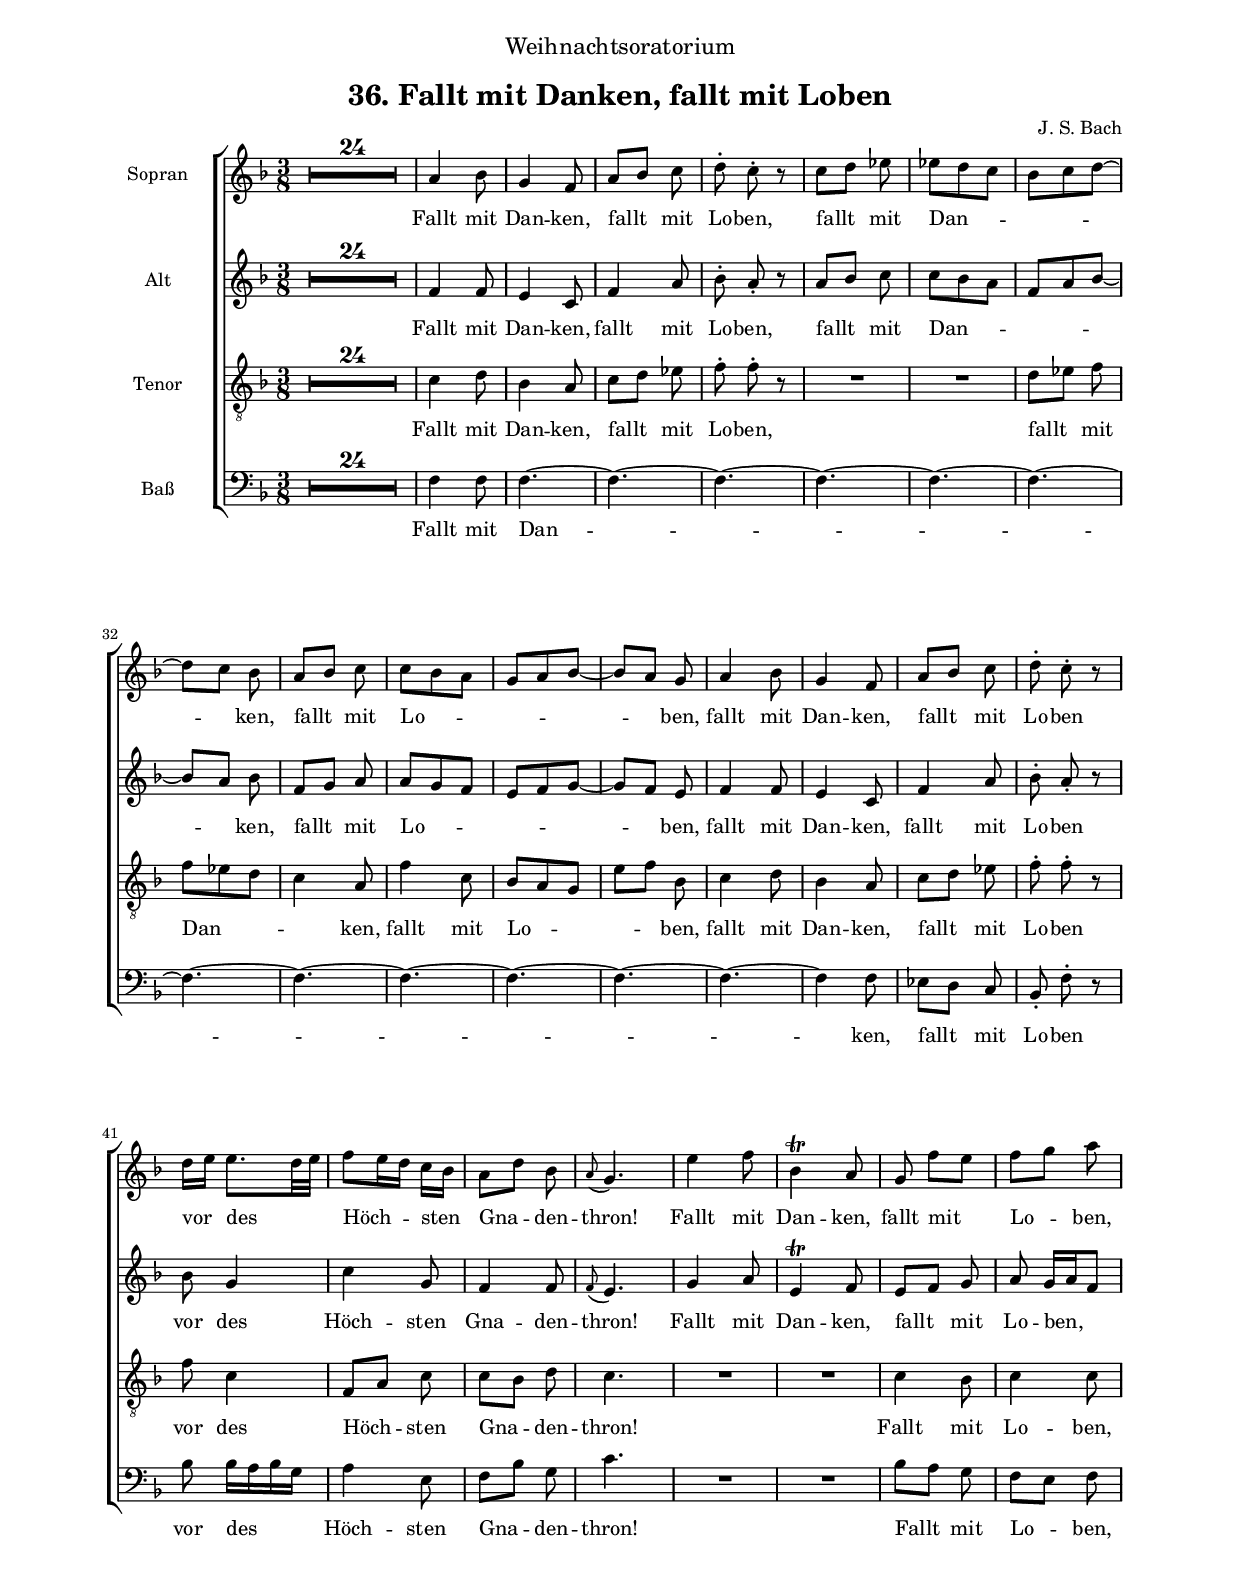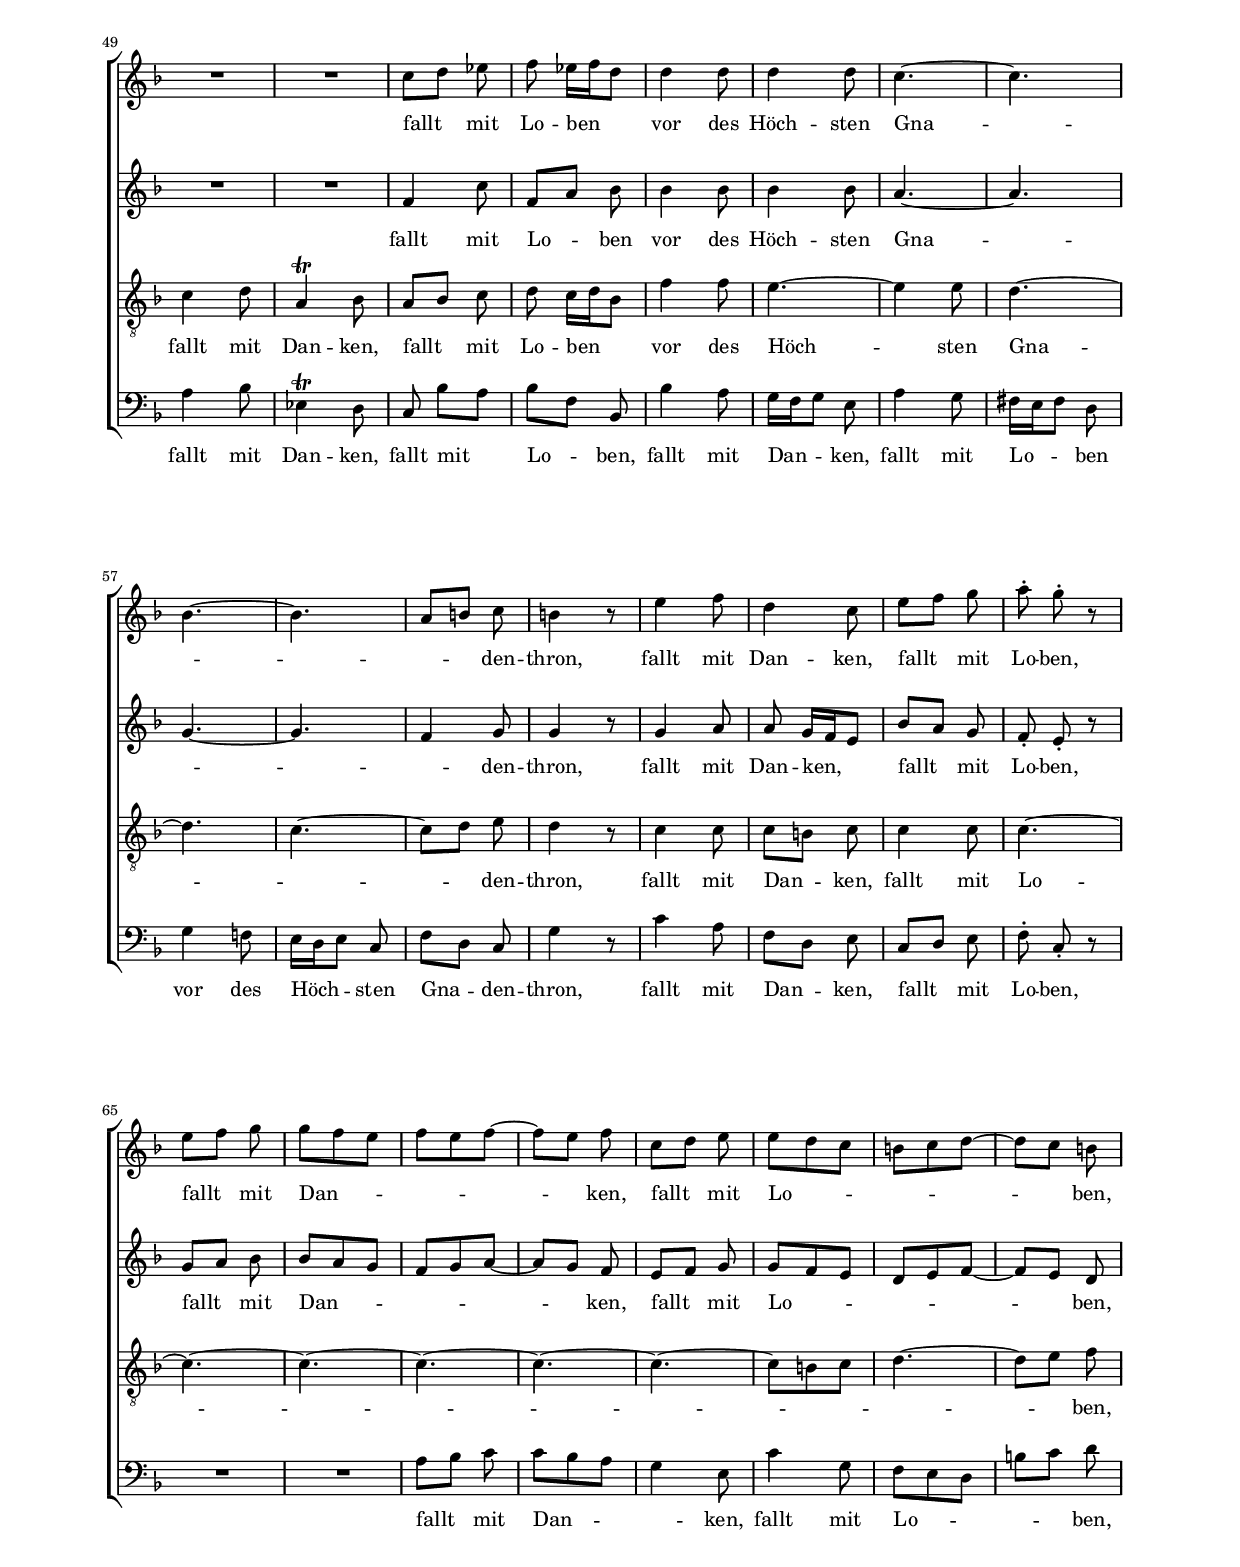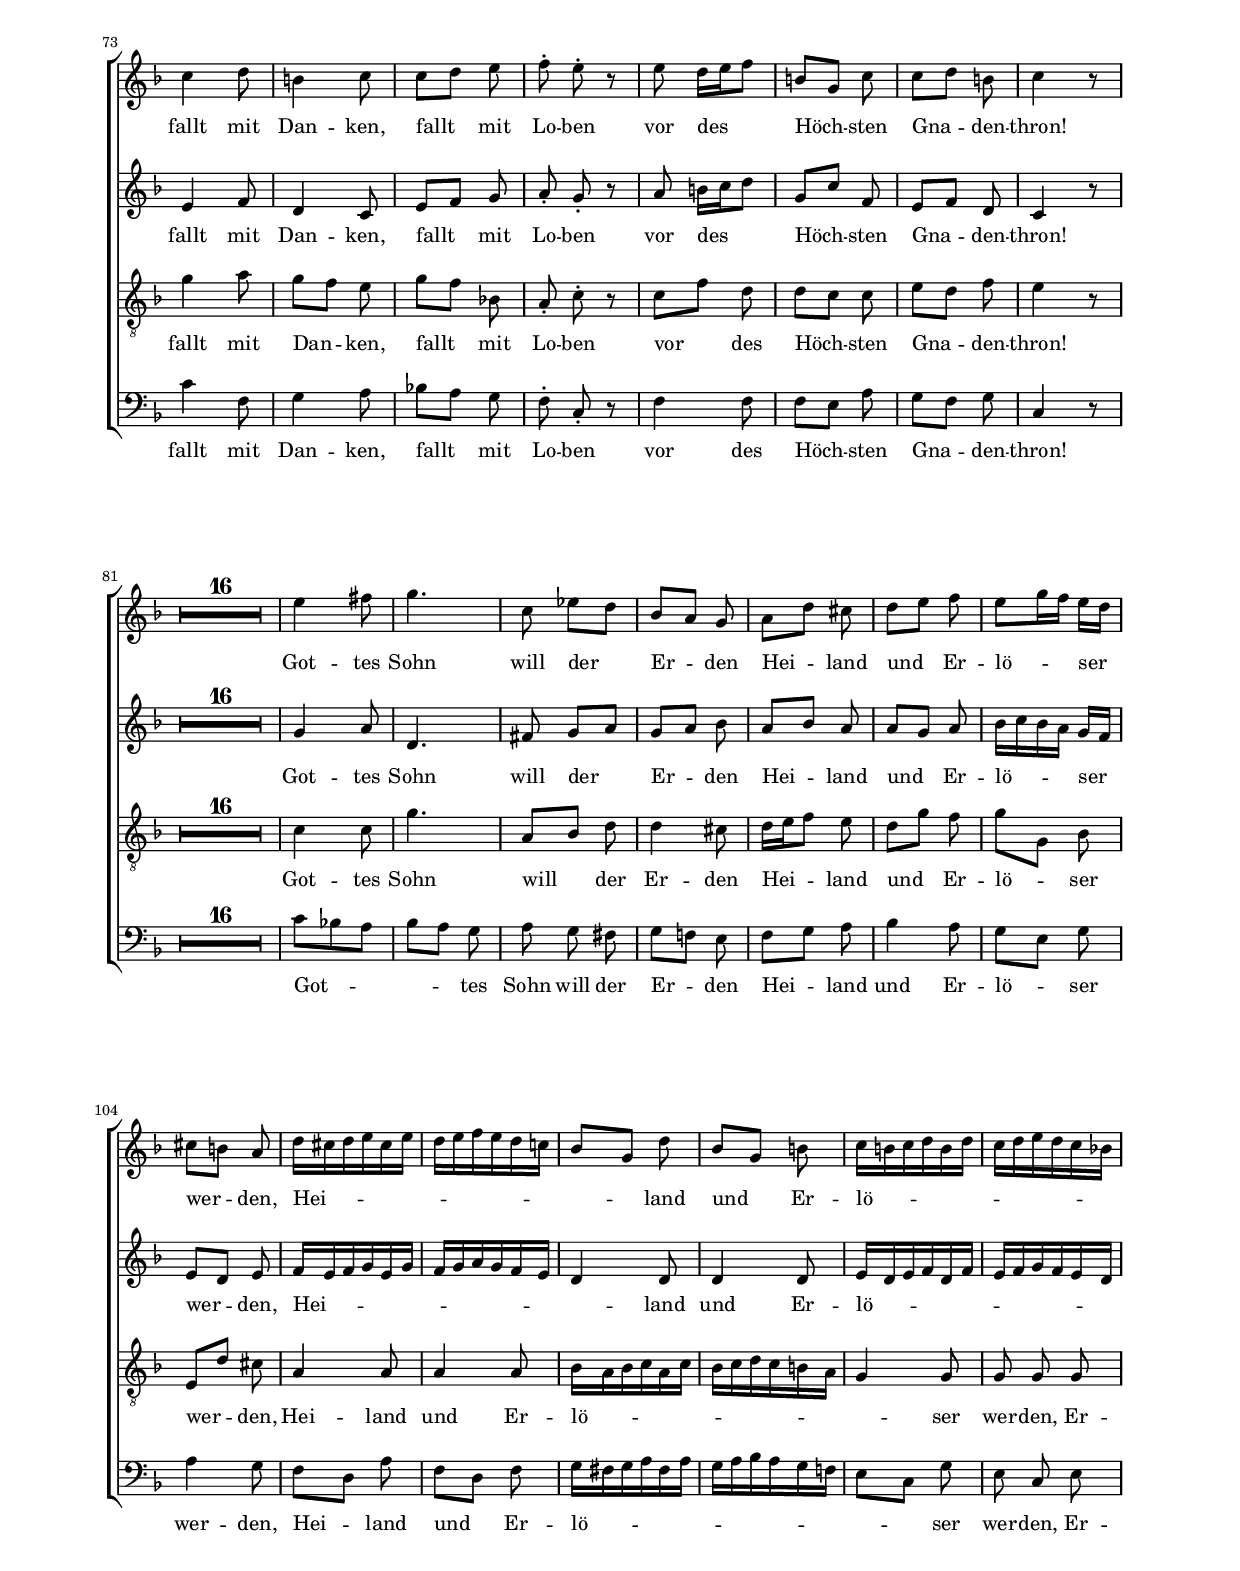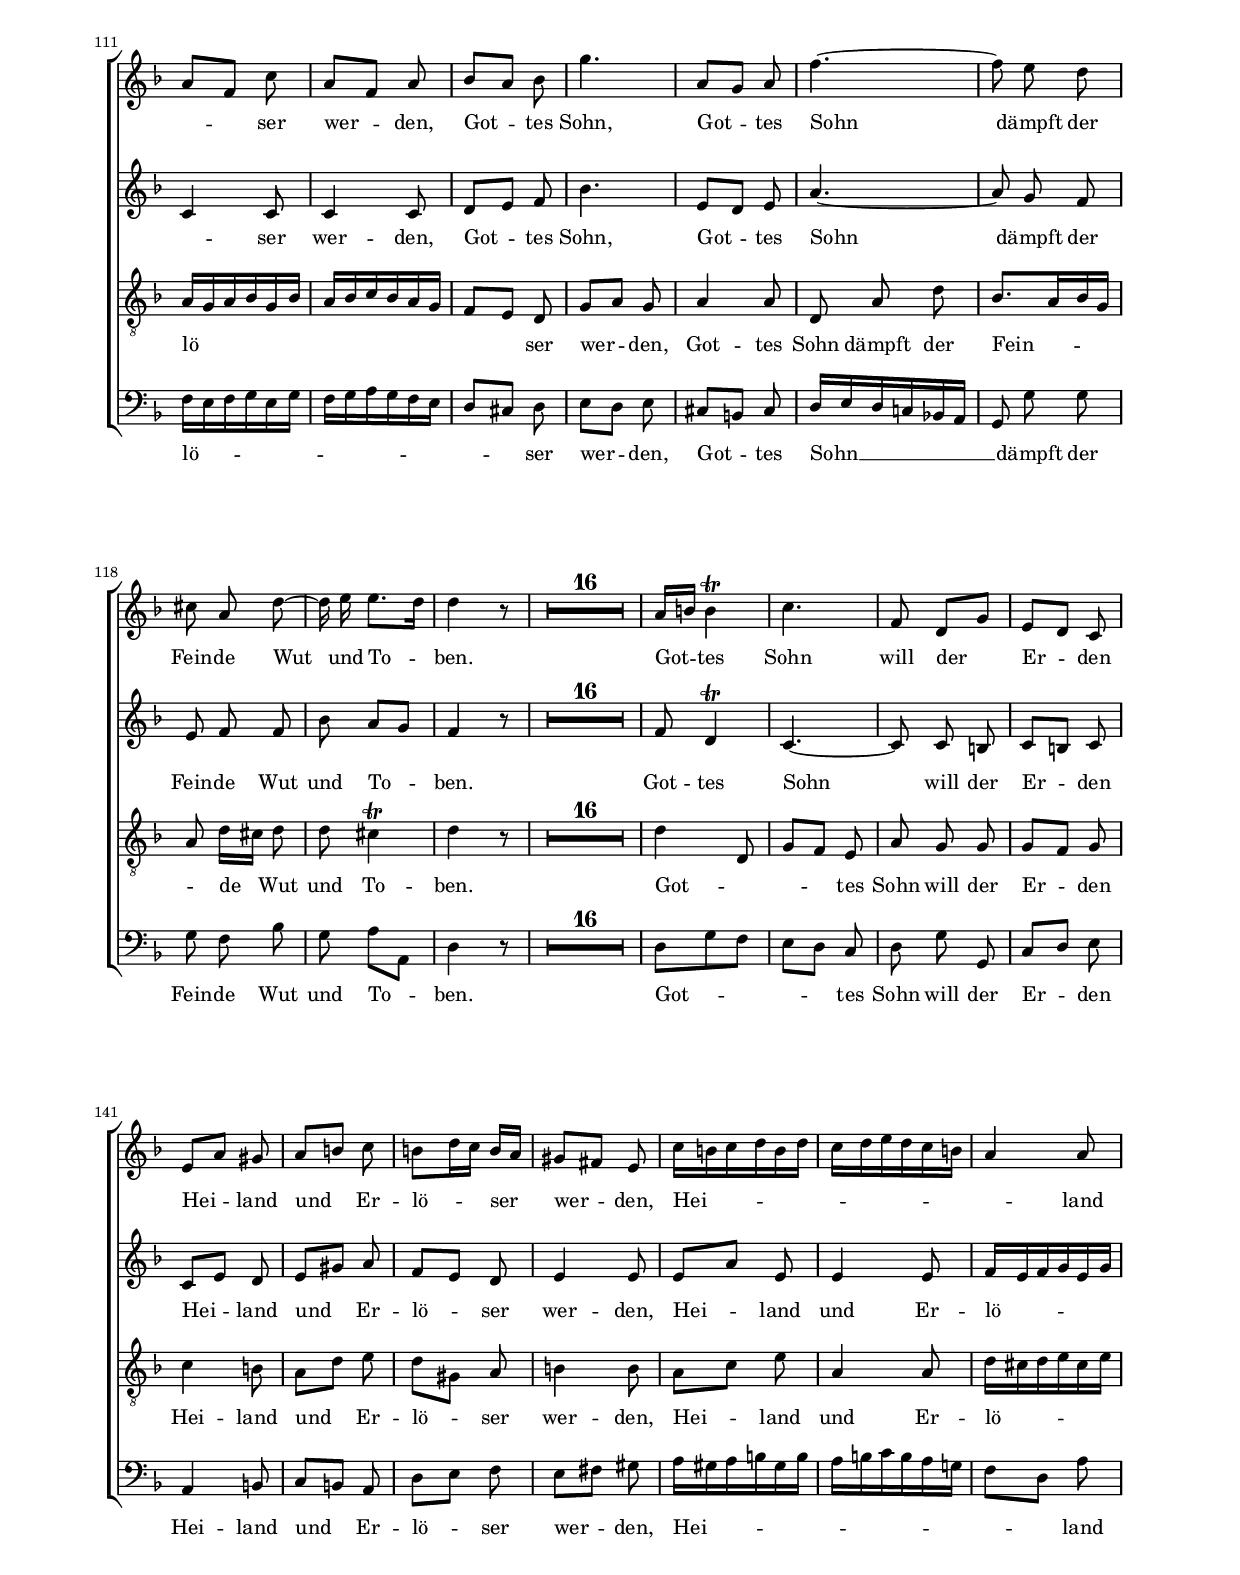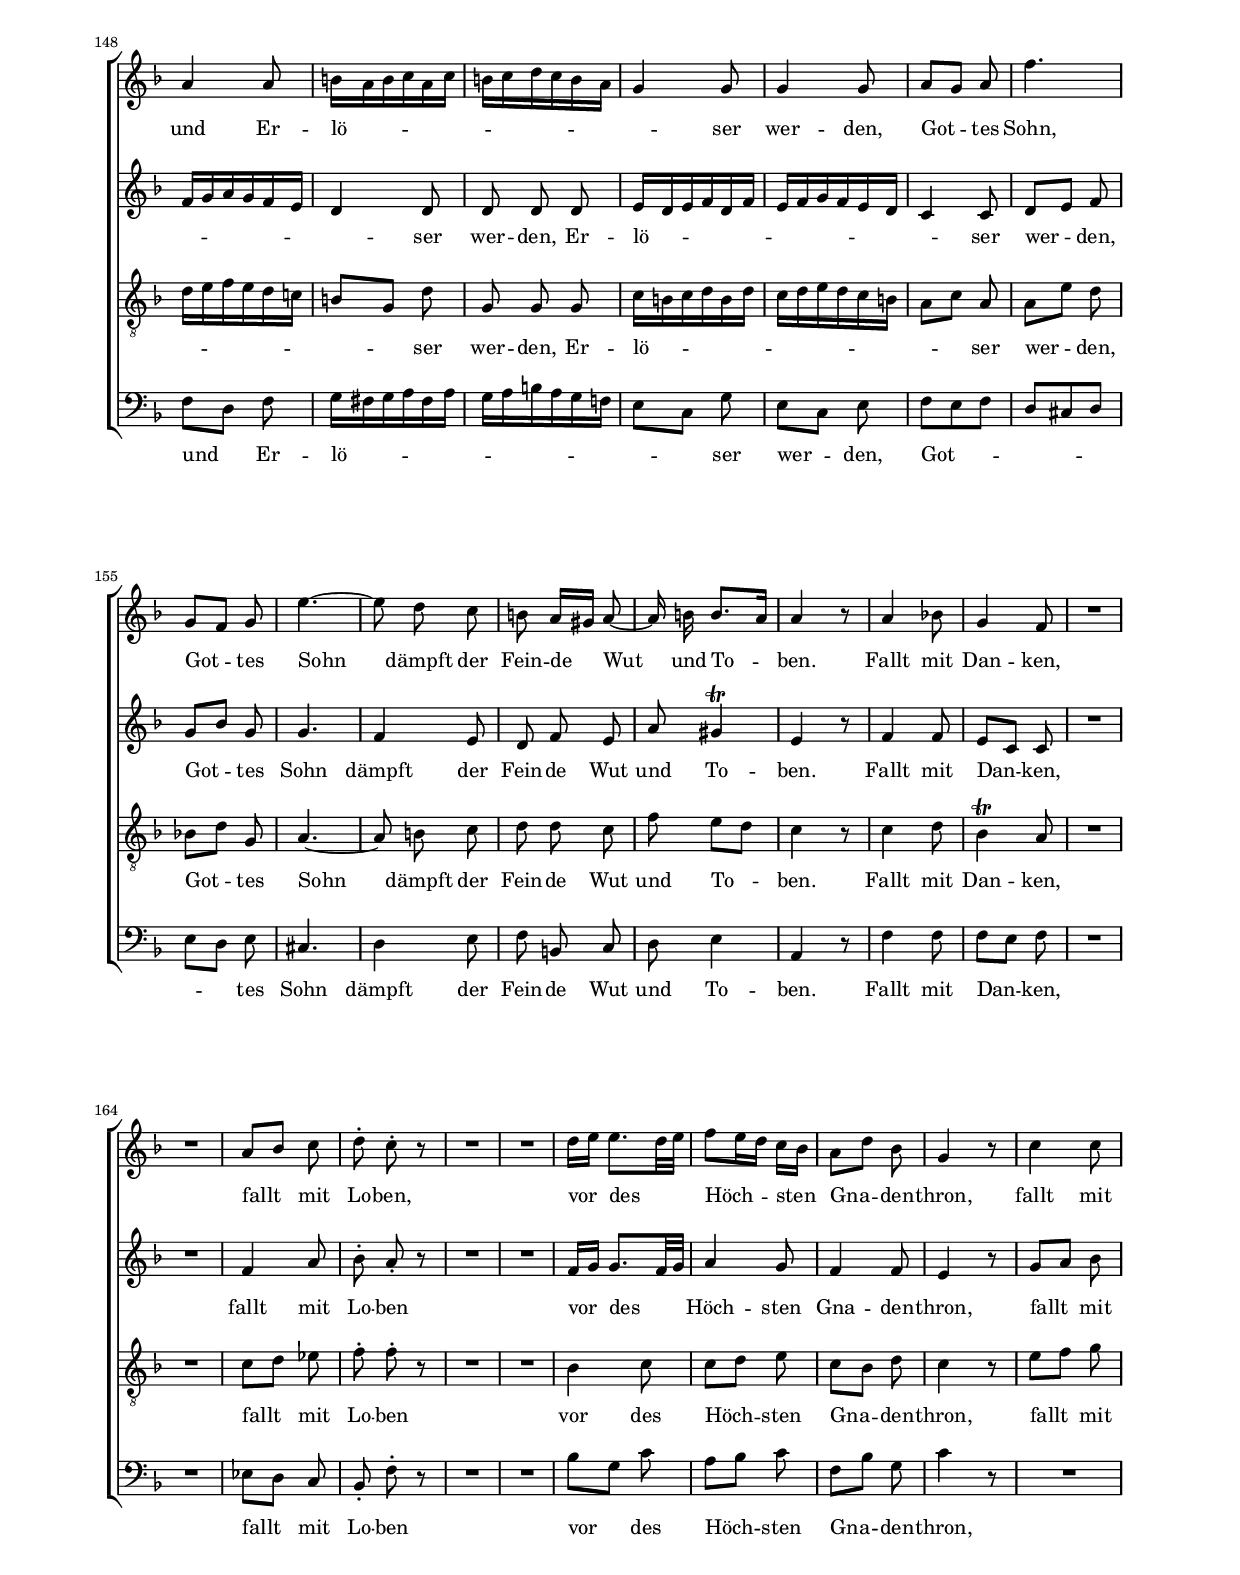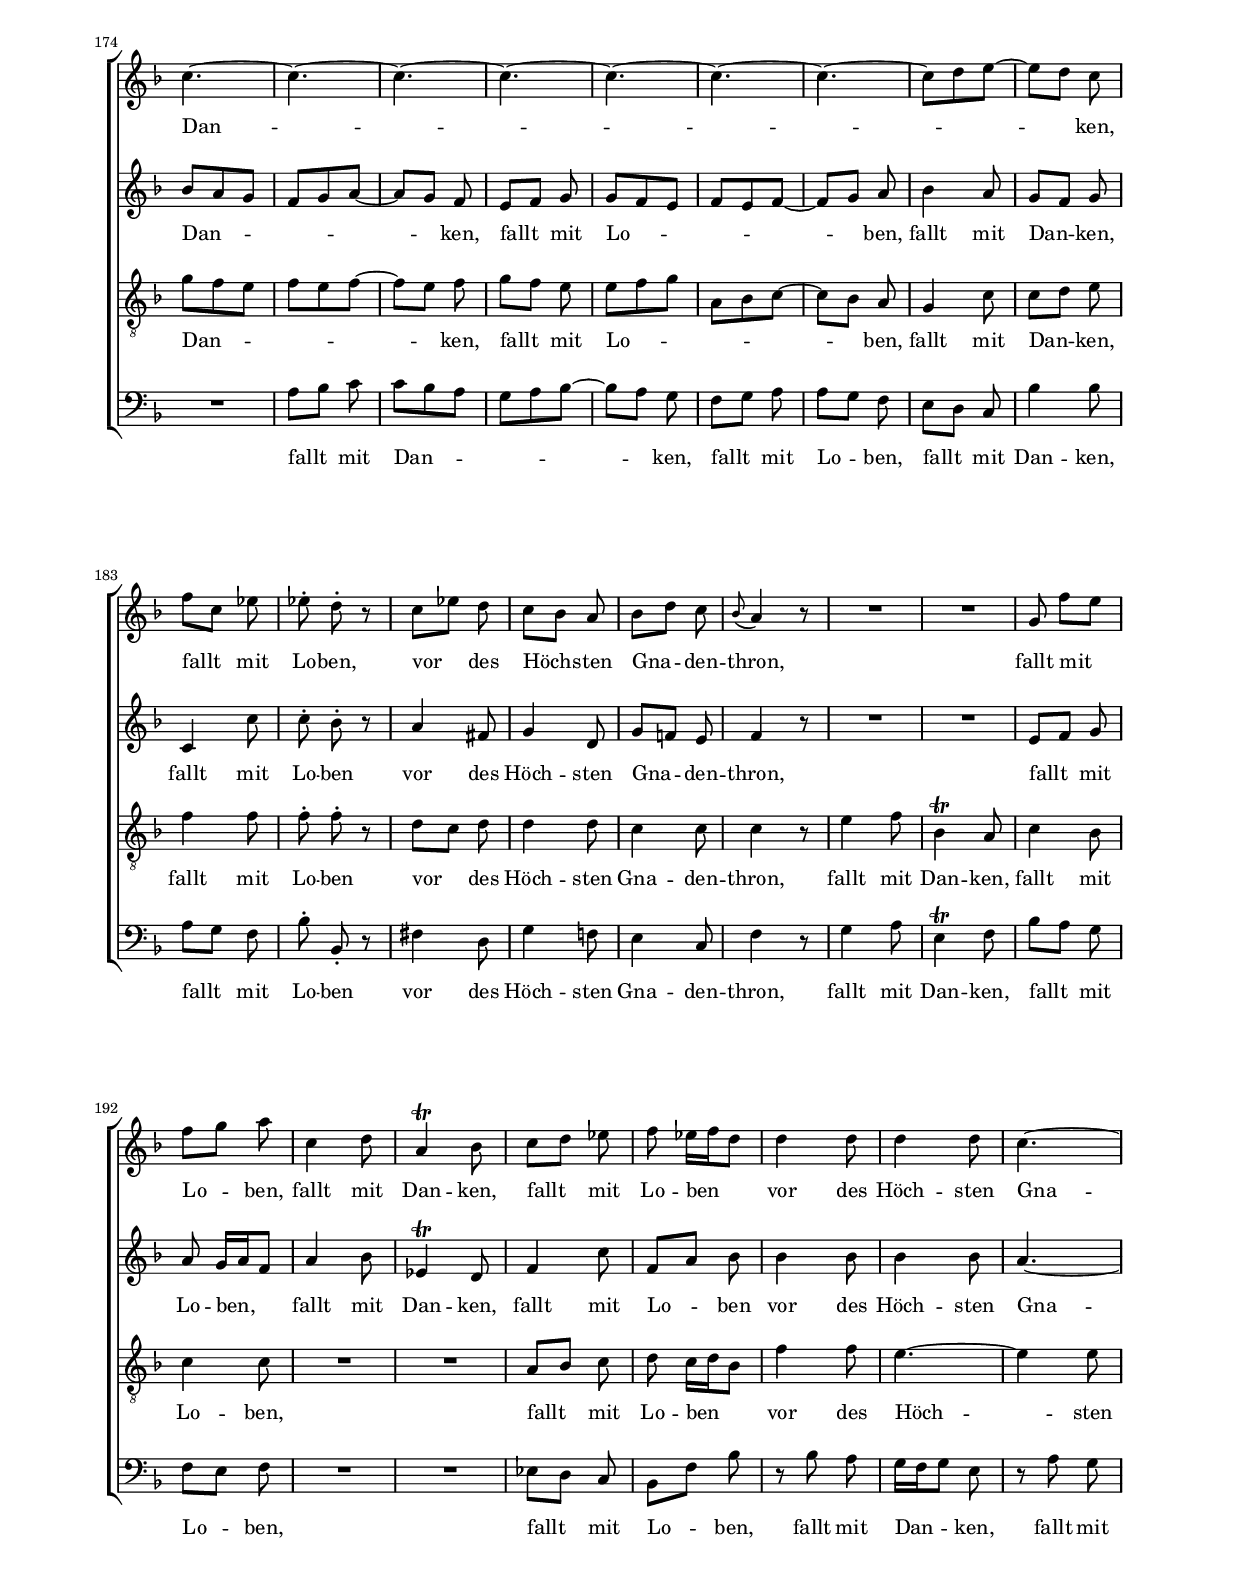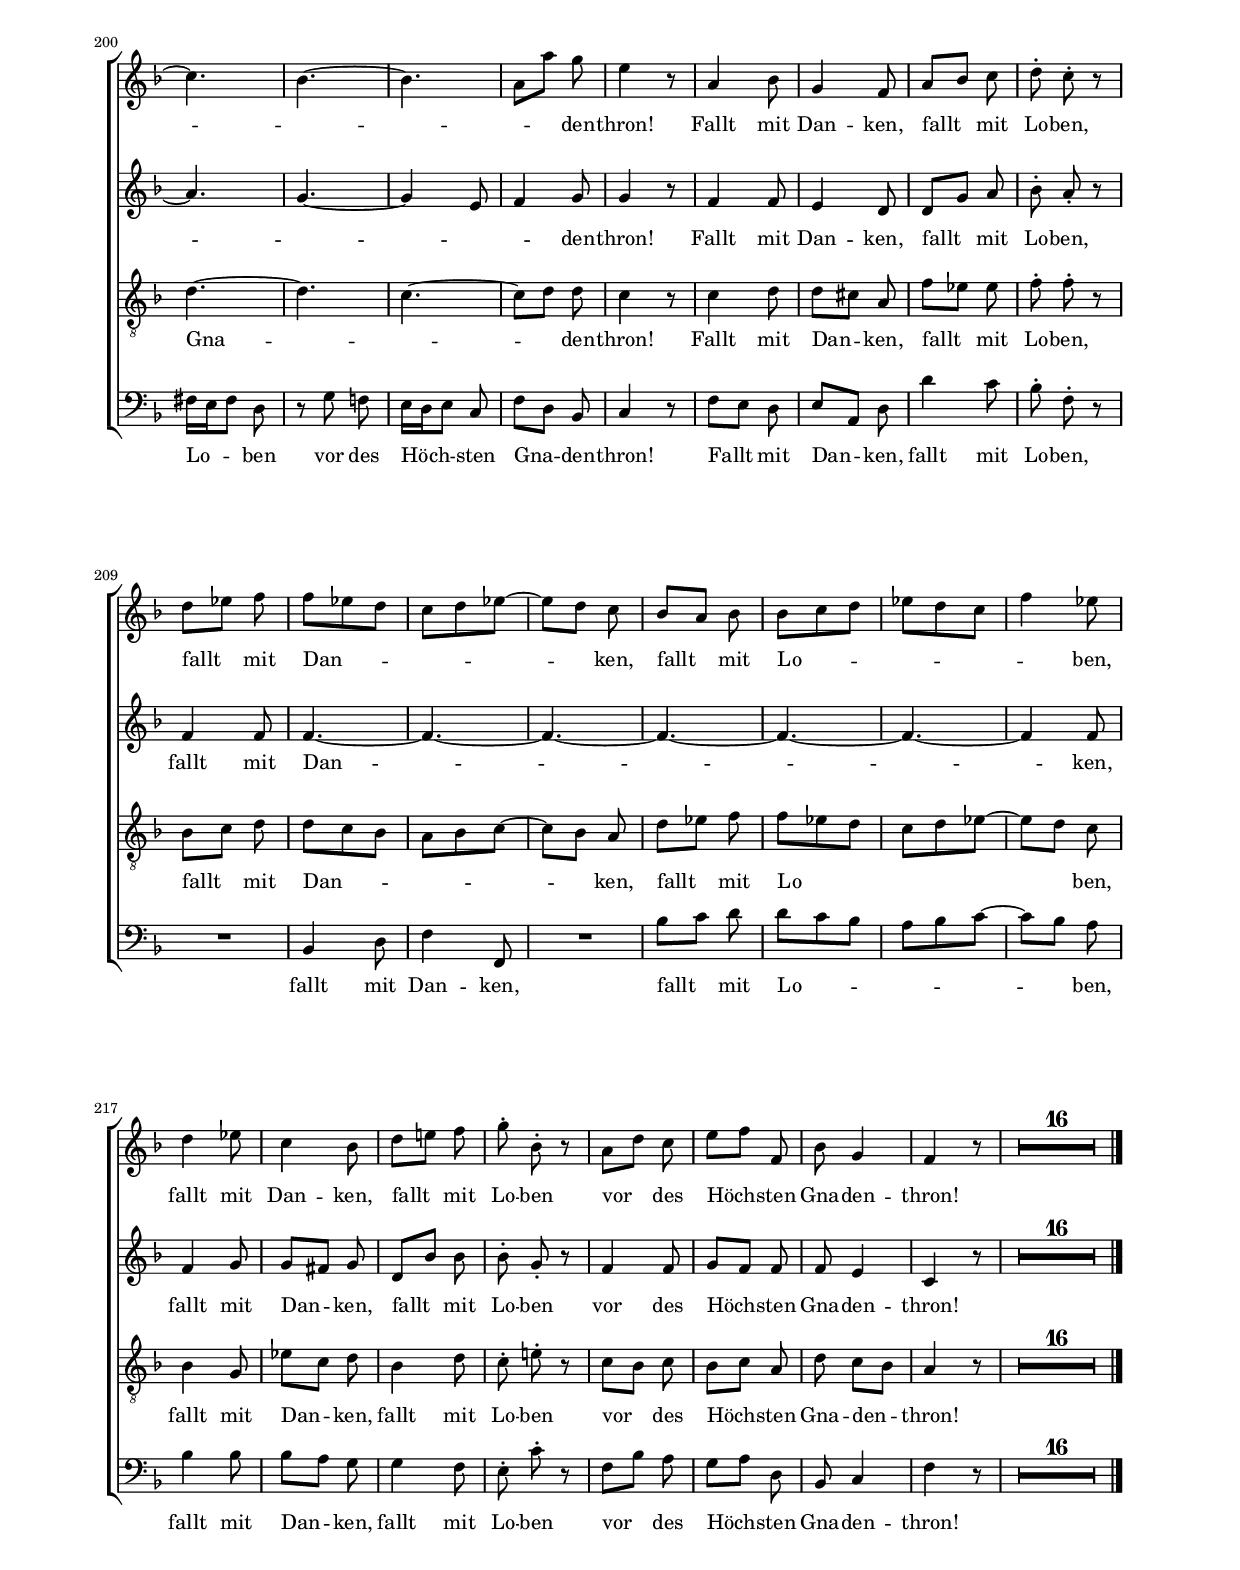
\header
{
 dedication=\markup { \fontsize #2 "Weihnachtsoratorium"}
  title=\markup {\vspace #2 "36. Fallt mit Danken, fallt mit Loben"}
  composer="J. S. Bach"
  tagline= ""
}

\version "2.18.0"
\include "deutsch.ly"
#(set-global-staff-size 16)
#(ly:set-option 'point-and-click #f)

	
global = {
	\key f \major
	\time 3/8
	\skip 4.*240 \bar "|."
	}

	
\paper
	{
	top-margin = 2 \cm
	bottom-margin = 2 \cm
	left-margin = 2 \cm
	line-width = 17 \cm
	ragged-bottom = ##f
	ragged-last-bottom = ##t
	print-page-number = ##f
	system-system-spacing = #'((basic-distance . 20) (minimum-distance . 14) (padding . 8) (strechability . 150))
	systems-per-page = 3
	page-count = 7
%	min-systems-per-page = 3
	}


cantus =  \relative c''
	{
	\autoBeamOff
	\compressFullBarRests
	R4.*24
%25
	a4 b8
	g4 f8
	a8[ b] c
	d-. c-. r
	c8[ d] es
%30
	es8[ d c ] |
	b8[ c d]~
	d8[ c] b
	a8[ b] c
	c8[ b a]
%35
	g8[ a b]~ |
	b8[ a] g
	a4 b8
	g4 f8
	a8[ b] c
%40
	d8-. c-. r |
	d16[ e] e8.[ d32 e]
	f8[ e16 d] c[ b]
	a8[ d] b
	\appoggiatura a8 g4.
%45
	e'4 f8 |
	b,4\trill a8
	g8 f'[ e]
	f8[ g] a
	R4.
%50
	R4. |
	c,8[ d] es
	f8 es16[ f d8]
	d4 d8
	d4 d8
%55
	c4.~ |
	c4.
	b4.~
	b4.
	a8[ h] c
%60
	h4 r8 |
	e4 f8
	d4 c8
	e8[ f] g
	a8-. g-. r
%65
	e8[ f] g |
	g8[ f e]
	f8[ e f]~
	f8[ e] f
	c8[ d] e
%70
	e8[ d c] |
	h8[ c d]~
	d8[ c] h
	c4 d8
	h4 c8
%75
	c8[ d] e |
	f8-. e-. r
	e8 d16[ e f8]
	h,8[ g] c
	c8[ d] h
%80
	c4 r8 |
	\compressFullBarRests
	R4.*16
%97
	e4 fis8 |
	g4.
	c,8 es[ d]
%100
	b8[ a] g |
	a8[ d] cis
	d8[ e] f
	e8[ g16 f] e[ d]
	cis8[ h] a
%105
	d16[ cis d e cis e] |
	d16[ e f e d c!]
	b8[ g] d'
	b8[ g] h
	c16[ h c d h d]
%110
	c16[ d e d c b!] |
	a8[ f] c'
	a8[ f] a
	b8[ a] b
	g'4.
%115
	a,8 [ g] a |
	f'4.~
	f8 e d
	cis8 a d~
	d16 e e8.[ d16]
%120
	d4 r8 |
	\compressFullBarRests
	R4.*16
%137
	a16[ h] h4\trill |
	c4.
	f,8 d[ g]
%140
	e8[ d] c |
	e8[ a] gis
	a8[ h] c
	h8[ d16 c] h[ a]
	gis8[ fis] e
%145
	c'16[ h c d h d] |
	c16[ d e d c h]
	a4 a8
	a4 a8
	h16[ a h c a c]
%150
	h16[ c d c h a] |
	g4 g8
	g4 g8
	a8[ g] a
	f'4.
%155
	g,8[ f] g |
	e'4.~
	e8 d c
	h8 a16[ gis] a8~
	a16 h h8.[ a16]
%160
	a4 r8 |
	a4 b!8
	g4 f8
	R4.
	R4.
%165
	a8[ b] c |
	d8-. c-. r
	R4.
	R4.
	d16[ e] e8.[ d32 e]
%170
	f8[ e16 d] c[ b] |
	a8[ d] b
	g4 r8
	c4 c8
	c4.~
%175
	c4.~ |
	c4.~
	c4.~
	c4.~
	c4.~
%180
	c4.~ |
	c8[ d e]~
	e8[ d] c
	f8[ c] es
	es8-. d-. r
%185
	c8[ es] d |
	c8[ b] a
	b8[ d] c
	\appoggiatura b8 a4 r8
	R4.
%190
	R4. |
	g8 f'[ e]
	f8[ g] a
	c,4 d8
	a4\trill b8
%195
	c8[ d] es |
	f8 es16[ f d8]
	d4 d8
	d4 d8
	c4.~
%200
	c4. |
	b4.~
	b4.
	a8[ a'] g
	e4 r8
%205
	a,4 b8 |
	g4 f8
	a8[ b] c
	d8-. c-. r
	d8[ es] f
%210
	f8[ es d] |
	c8[ d es]~
	es8[ d] c
	b8[ a] b
	b8[ c d]
%215
	es8[ d c] |
	f4 es8
	d4 es8
	c4 b8
	d8[ e!] f
%220
	g8-. b,-. r |
	a8[ d] c
	e8[ f] f,
	b8 g4
	f4 r8
%225
	\compressFullBarRests
	R4.*16
	}


altus =  \relative c'
        {
	\autoBeamOff
	\compressFullBarRests
	R4.*24
%25
	f4 f8 |
	e4 c8
	f4 a8
	b8-. a-. r
	a8[ b] c
%30
	c8[ b a] |
	f8[ a b]~
	b8[ a] b
	f8[ g] a
	a8[ g f]
%35
	e8[ f g]~ |
	g8[ f] e
	f4 f8
	e4 c8
	f4 a8
%40
	b8-. a-. r |
	b8 g4
	c4 g8
	f4 f8
	\appoggiatura f8 e4.
%45
	g4 a8 |
	e4\trill f8
	e8[ f] g
	a8 g16[ a f8]
	R4.
%50
	R4. |
	f4 c'8
	f,8[ a] b
	b4 b8
	b4 b8
%55
	a4.~ |
	a4.
	g4.~
	g4.
	f4 g8
%60
	g4 r8 |
	g4 a8
	a8 g16[ f e8]
	b'8[ a] g
	f8-. e-. r
%65
	g8[ a] b |
	b8[ a g]
	f8[ g a]~
	a8[ g] f
	e8[ f] g
%70
	g8[ f e] |
	d8[ e f]~
	f8[ e] d
	e4 f8
	d4 c8
%75
	e8[ f] g |
	a8-. g-. r
	a8 h16[ c d8]
	g,8[ c] f,
	e8[ f] d
%80
	c4 r8 |
	\compressFullBarRests
	R4.*16
%97
	g'4 a8 |
	d,4.
	fis8 g[ a]
%100
	g8[ a] b |
	a8[ b] a
	a8[ g] a
	b16[ c b a] g[ f]
	e8[ d] e
%105
	f16[ e f g e g] |
	f16[ g a g f e]
	d4 d8
	d4 d8
	e16[ d e f d f]
%110
	e16[ f g f e d] |
	c4 c8
	c4 c8
	d8[ e] f
	b4.
%115
	e,8[ d] e |
	a4.~
	a8 g f
	e8 f f
	b8 a[ g]
%120
	f4 r8 |
	\compressFullBarRests
	R4.*16
%137
	f8 d4\trill |
	c4.~
	c8 c h
%140
	c8[ h] c |
	c8[ e] d
	e8[ gis] a
	f8[ e] d
	e4 e8
%145
	e8[ a] e |
	e4 e8
	f16[ e f g e g]
	f16[ g a g f e]
	d4 d8
%150
	d8 d d |
	e16[ d e f d f]
	e16[ f g f e d]
	c4 c8
	d8[ e] f
%155
	g8[ b] g |
	g4.
	f4 e8
	d8 f e
	a8 gis4\trill
%160
	e4 r8 |
	f4 f8
	e8[ c] c
	R4.
	R4.
%165
	f4 a8 |
	b8-. a-. r
	R4.
	R4.
	f16[ g] g8.[ f32 g]
%170
	a4 g8 |
	f4 f8
	e4 r8
	g8[ a] b
	b8[ a g]
%175
	f8[ g a]~ |
	a8[ g] f
	e8[ f] g
	g8[ f e]
	f8[ e f]~
%180
	f8[ g] a |
	b4 a8
	g8[ f] g
	c,4 c'8
	c8-. b-. r
%185
	a4 fis8 |
	g4 d8
	g8[ f!] e
	f4 r8
	R4.
%190
	R4. |
	e8[ f] g
	a8 g16[ a f8]
	a4 b8
	es,4\trill d8
%195
	f4 c'8 |
	f,8[ a] b
	b4 b8
	b4 b8
	a4.~
%200
	a4. |
	g4.~
	g4 e8
	f4 g8
	g4 r8
%205
	f4 f8 |
	e4 d8
	d8[ g] a
	b8-. a-. r
	f4 f8
%210
	f4.~ |
	f4.~
	f4.~
	f4.~
	f4.~
%215
	f4.~ |
	f4 f8
	f4 g8
	g8[ fis] g
	d8[ b'] b
%220
	b8-. g-. r |
	f4 f8
	g8[ f] f
	f8 e4
	c4 r8
%225
	\compressFullBarRests
	R4.*16
	}


tenor =  \relative c'
	{
	\autoBeamOff
	\compressFullBarRests
	R4.*24
%25
	c4 d8 |
	b4 a8
	c8[ d] es
	f8-. f-. r
	R4.
%30
	R4. |
	d8[ es] f
	f8[ es d]
	c4 a8
	f'4 c8
%35
	b8[ a g] |
	e'8[ f] b,
	c4 d8
	b4 a8
	c8[ d] es
%40
	f8-. f-. r |
	f8 c4
	f,8[ a] c
	c8[ b] d
	c4.
%45
	R4. |
	R4.
	c4 b8
	c4 c8
	c4 d8
%50
	a4\trill b8 |
	a8[ b] c
	d8 c16[ d b8]
	f'4 f8
	e4.~
%55
	e4 e8 |
	d4.~
	d4.
	c4.~
	c8[ d] e
%60
	d4 r8 |
	c4 c8
	c8[ h] c
	c4 c8
	c4.~
%65
	c4.~ |
	c4.~
	c4.~
	c4.~
	c4.~
%70
	c8[ h c] |
	d4.~
	d8[ e] f
	g4 a8
	g8[ f] e
%75
	g8[ f] b,! |
	a8-. c-. r
	c8[ f] d
	d8[ c] c
	e8[ d] f
%80
	e4 r8 |
	\compressFullBarRests
	R4.*16
%97
	c4 c8 |
	g'4.
	a,8[ b] d
%100
	d4 cis8 |
	d16[ e f8] e
	d8[ g] f
	g8[ g,] b
	e,8[ d'] cis
%105
	a4 a8 |
	a4 a8
	b16[ a b c a c]
	b16[ c d c h a]
	g4 g8
%110
	g8 g g |
	a16[ g a b g b]
	a16[ b c b a g]
	f8[ e] d
	g8[ a] g
%115
	a4 a8 |
	d,8 a' d
	b8.[ a16 b g]
	a8 d16[ cis] d8
	d8 cis4\trill
%120
	d4 r8 |
	\compressFullBarRests
	R4.*16
%137
	d4 d,8 |
	g8[ f] e
	a8 g g
%140
	g8[ f] g |
	c4 h8
	a8[ d] e
	d8[ gis,] a
	h4 h8
%145
	a8[ c] e |
	a,4 a8
	d16[ cis d e cis e]
	d16[ e f e d c!]
	h8[ g] d'
%150
	g,8 g g |
	c16[ h c d h d]
	c16[ d e d c h]
	a8[ c] a
	a8[ e'] d
%155
	b!8[ d] g, |
	a4.~
	a8 h c
	d8 d c
	f8 e[ d]
%160
	c4 r8 |
	c4 d8
	b4\trill a8
	R4.
	R4.
%165
	c8[ d] es |
	f8-. f-. r
	R4.
	R4.
	b,4 c8
%170
	c8[ d] e |
	c8[ b] d
	c4 r8
	e8[ f] g
	g8[ f e]
%175
	f8[ e f]~ |
	f8[ e] f
	g8[ f] e
	e8[ f g]
	a,8[ b c]~
%180
	c8[ b] a |
	g4 c8
	c8[ d] e
	f4 f8
	f8-. f-. r
%185
	d8[ c] d |
	d4 d8
	c4 c8
	c4 r8
	e4 f8
%190
	b,4\trill a8 |
	c4 b8
	c4 c8
	R4.
	R4.
%195
	a8[ b] c |
	d8 c16[ d b8]
	f'4 f8
	e4.~
	e4 e8
%200
	d4.~ |
	d4.
	c4.~
	c8[ d] d
	c4 r8
%205
	c4 d8 |
	d8[ cis] a
	f'8[ es] es
	f8-. f-. r
	b,8[ c] d
%210
	d8[ c b] |
	a8[ b c]~
	c8[ b] a
	d8[ es] f
	f8[ es d]
%215
	c8[ d es]~ |
	es8[ d] c
	b4 g8
	es'8[ c] d
	b4 d8
%220
	c8-. e!-. r |
	c8[ b] c
	b8[ c] a
	d8 c[ b]
	a4 r8
%225
	\compressFullBarRests
	R4.*16
	}


bassus  =  \relative c
	{
	\autoBeamOff
	\compressFullBarRests
	R4.*24
%25
	f4 f8 |
	f4.~
	f4.~
	f4.~
	f4.~
%30
	f4.~ |
	f4.~
	f4.~
	f4.~
	f4.~
%35
	f4.~ |
	f4.~
	f4.~
	f4 f8
	es8[ d] c
%40
	b8-. f'-. r |
	b8 b16[ a b g]
	a4 e8
	f8[ b] g
	c4.
%45
	R4. |
	R4.
	b8[ a] g
	f8[ e] f
	a4 b8
%50
	es,4\trill d8 |
	c8 b'[ a]
	b8[ f] b,
	b'4 a8
	g16[ f g8] e
%55
	a4 g8 |
	fis16[ e fis8] d
	g4 f!8
	e16[ d e8] c
	f8[ d] c
%60
	g'4 r8 |
	c4 a8
	f8[ d] e
	c8[ d] e
	f8-. c-. r
%65
	R4. |
	R4.
	a'8[ b] c
	c8[ b a]
	g4 e8
%70
	c'4 g8 |
	f8[ e d]
	h'8[ c] d
	c4 f,8
	g4 a8
%75
	b!8[ a] g |
	f8-. c-. r
	f4 f8
	f8[ e] a
	g8[ f] g
%80
	c,4 r8
	\compressFullBarRests
	R4.*16
%97
	c'8[ b! a] |
	b8[ a] g
	a8 g fis
%100
	g8[ f!] e |
	f8[ g] a
	b4 a8
	g8[ e] g
	a4 g8
%105
	f8[ d] a' |
	f8[ d] f
	g16[ fis g a fis a]
	g16[ a b a g f!]
	e8[ c] g'
%110
	e8 c e |
	f16[ e f g e g]
	f16[ g a g f e]
	d8[ cis] d
	e8[ d] e
%115
	cis8[ h] cis |
	d16[ e d c! b! a]
	g8 g' g
	g8 f b
	g8 a[ a,]
%120
	d4 r8 |
	\compressFullBarRests
	R4.*16
%137
	d8[ g f] |
	e8[ d] c
	d8 g g,
%140
	c8[ d] e |
	a,4 h8
	c8[ h] a
	d8[ e] f
	e8[ fis] gis
%145
	a16[ gis a h gis h] |
	a16[ h c h a g!]
	f8[ d] a'
	f8[ d] f
	g16[ fis g a fis a]
%150
	g16[ a h a g f!] |
	e8[ c] g'
	e8[ c] e
	f8[ e f]
	d8[ cis d]
%155
	e8[ d] e |
	cis4.
	d4 e8
	f8 h, c
	d8 e4
%160
	a,4 r8 |
	f'4 f8
	f8[ e] f
	R4.
	R4.
%165
	es8[ d] c |
	b8-. f'-. r
	R4.
	R4.
	b8[ g] c
%170
	a8[ b] c |
	f,8[ b] g
	c4 r8
	R4.
	R4.
%175
	a8[ b] c |
	c8[ b a]
	g8[ a b]~
	b8[ a] g
	f8[ g] a
%180
	a8[ g] f |
	e8[ d] c
	b'4 b8
	a8[ g] f
	b8-. b,-. r
%185
	fis'4 d8 |
	g4 f!8
	e4 c8
	f4 r8
	g4 a8
%190
	e4\trill f8 |
	b8[ a] g
	f8[ e] f
	R4.
	R4.
%195
	es8[ d] c |
	b8[ f'] b
	r8 b a
	g16[ f g8] e
	r8 a g
%200
	fis16[ e fis8] d |
	r8 g f!
	e16[ d e8] c
	f8[ d] b
	c4 r8
%205
	f8[ e] d |
	e8[ a,] d
	d'4 c8
	b8-. f-. r
	R4.
%210
	b,4 d8 |
	f4 f,8
	R4.
	b'8[ c] d
	d8[ c b]
%215
	a8[ b c]~ |
	c8[ b] a
	b4 b8
	b8[ a] g
	g4 f8
%220
	e8-. c'-. r |
	f,8[ b] a
	g8[ a] d,
	b8 c4
	f4 r8
%225
	\compressFullBarRests
	R4.*16 |
	}

lyricscantus = \lyricmode {
	Fallt mit Dan -- ken, fallt mit Lo -- ben,
	fallt mit Dan -- _ ken, fallt mit Lo -- _ ben,
	fallt mit Dan -- ken, fallt mit Lo -- ben
	vor des Höch -- sten Gna -- den -- thron!
	Fallt mit Dan -- ken, fallt mit Lo -- ben,
	fallt mit Lo -- ben
	vor des Höch -- sten Gna -- _ _ den -- thron,
	fallt mit Dan -- ken, fallt mit Lo -- ben,
	fallt mit Dan -- _ ken, fallt mit Lo -- _ ben,
	fallt mit Dan -- ken, fallt mit Lo -- ben
	vor des Höch -- sten Gna -- den -- thron!
	Got -- tes Sohn will der Er -- den Hei -- land und Er -- lö -- ser wer -- den,
	Hei -- _ _ land und Er -- lö -- _ _ ser wer -- den,
	Got -- tes Sohn,
	Got -- tes Sohn dämpft der Fein -- de Wut und To -- ben.
	Got -- tes Sohn will der Er -- den Hei -- land und Er -- lö -- ser wer -- den,
	Hei -- _ _ land und Er -- lö -- _ _ ser wer -- den,
	Got -- tes Sohn,
	Got -- tes Sohn dämpft der Fein -- de Wut und To -- ben.
	Fallt mit Dan -- ken, fallt mit Lo -- ben,
	vor des Höch -- sten Gna -- den -- thron,
	fallt mit Dan -- ken, fallt mit Lo -- ben,
	vor des Höch -- sten Gna -- den -- thron,
	fallt mit Lo -- ben,
	fallt mit Dan -- ken, fallt mit Lo -- ben
	vor des Höch -- sten Gna -- _ _ den -- thron!
	Fallt mit Dan -- ken, fallt mit Lo -- ben,
	fallt mit Dan -- _ ken, fallt mit Lo -- _ _ ben,
	fallt mit Dan -- ken, fallt mit Lo -- ben
	vor des Höch -- sten Gna -- den -- thron!
	}


lyricsaltus = \lyricmode {
	Fallt mit Dan -- ken, fallt mit Lo -- ben,
	fallt mit Dan -- _ ken, fallt mit Lo -- _ ben,
	fallt mit Dan -- ken, fallt mit Lo -- ben
	vor des Höch -- sten Gna -- den -- thron!
	Fallt mit Dan -- ken, fallt mit Lo -- ben,
	fallt mit Lo -- ben
	vor des Höch -- sten Gna -- _ _ den -- thron,
	fallt mit Dan -- ken, fallt mit Lo -- ben,
	fallt mit Dan -- _ ken, fallt mit Lo -- _ ben,
	fallt mit Dan -- ken, fallt mit Lo -- ben
	vor des Höch -- sten Gna -- den -- thron!
	Got -- tes Sohn will der Er -- den Hei -- land und Er -- lö -- ser wer -- den,
	Hei -- _ _ land und Er -- lö -- _ _ ser wer -- den,
	Got -- tes Sohn,
	Got -- tes Sohn dämpft der Fein -- de Wut und To -- ben.
	Got -- tes Sohn will der Er -- den Hei -- land und Er -- lö -- ser wer -- den,
	Hei -- land und Er -- lö -- _ _ ser wer -- den,
	Er -- lö -- _ _ ser wer -- den,
	Got -- tes Sohn dämpft der Fein -- de Wut und To -- ben.
	Fallt mit Dan -- ken, fallt mit Lo -- ben
	vor des Höch -- sten Gna -- den -- thron,
	fallt mit Dan -- _ ken, fallt mit Lo -- _ ben,
	fallt mit Dan -- ken, fallt mit Lo -- ben
	vor des Höch -- sten Gna -- den -- thron,
	fallt mit Lo -- ben,
	fallt mit Dan -- ken, fallt mit Lo -- ben
	vor des Höch -- sten Gna -- _ _ _ den -- thron!
	Fallt mit Dan -- ken, fallt mit Lo -- ben,
	fallt mit Dan -- ken,
	fallt mit Dan -- ken, fallt mit Lo -- ben
	vor des Höch -- sten Gna -- den -- thron!
	}


lyricstenor = \lyricmode {
	Fallt mit Dan -- ken, fallt mit Lo -- ben,
	fallt mit Dan -- _ ken, fallt mit Lo -- _ ben,
	fallt mit Dan -- ken, fallt mit Lo -- ben
	vor des Höch -- sten Gna -- den -- thron!
	%47
	Fallt mit Lo -- ben, fallt mit Dan -- ken,
	fallt mit Lo -- ben
	vor des Höch -- sten Gna -- _ den -- thron,
	%61
	fallt mit Dan -- ken, fallt mit Lo -- _ ben,
	fallt mit Dan -- ken, fallt mit Lo -- ben
	vor des Höch -- sten Gna -- den -- thron!
	%97
	Got -- tes Sohn will der Er -- den Hei -- land und Er -- lö -- ser wer -- den,
	Hei -- land und Er -- lö -- _ _ ser wer -- den,
	Er -- lö _ _ ser wer -- den,
	Got -- tes Sohn dämpft der Fein -- _ de Wut und To -- ben.
	%137
	Got -- _ _ tes Sohn will der Er -- den Hei -- land und Er -- lö -- ser wer -- den,
	Hei -- land und Er -- lö -- _ _ ser wer -- den,
	Er -- lö -- _ _ ser wer -- den,
	Got -- tes Sohn dämpft der Fein -- de Wut und To -- ben.
	%161
	Fallt mit Dan -- ken, fallt mit Lo -- ben
	vor des Höch -- sten Gna -- den -- thron,
	%173
	fallt mit Dan -- _ ken, fallt mit Lo -- _ ben,
	fallt mit Dan -- ken, fallt mit Lo -- ben
	vor des Höch -- sten Gna -- den -- thron,
	%189
	fallt mit Dan -- ken, fallt mit Lo -- ben,
	fallt mit Lo -- ben vor des Höch -- sten Gna -- _ den -- thron!
	%205
	Fallt mit Dan -- ken, fallt mit Lo -- ben,
	fallt mit Dan -- _ ken, fallt mit Lo _ ben,
	fallt mit Dan -- ken, fallt mit Lo -- ben vor des Höch -- sten Gna -- den -- thron!
	}


lyricsbassus = \lyricmode {
	Fallt mit Dan -- ken, fallt mit Lo -- ben
	vor des Höch -- sten Gna -- den -- thron!
	%47
	Fallt mit Lo -- ben,
	fallt mit Dan -- ken, fallt mit Lo -- ben,
	fallt mit Dan -- ken, fallt mit Lo -- ben
	vor des Höch -- sten Gna -- den -- thron,
	%61
	fallt mit Dan -- ken, fallt mit Lo -- ben,
	fallt mit Dan -- _ ken, fallt mit Lo -- _ ben,
	fallt mit Dan -- ken, fallt mit Lo -- ben
	vor des Höch -- sten Gna -- den -- thron!
	%97
	Got -- _ tes Sohn will der Er -- den Hei -- land und Er -- lö -- ser wer -- den,
	Hei -- land und Er -- lö -- _ _ ser wer -- den,
	Er -- lö -- _ _ ser wer -- den,
	Got -- tes Sohn __ _ dämpft der Fein -- de Wut und To -- ben.
	%137
	Got -- _ tes Sohn will der Er -- den Hei -- land und Er -- lö -- ser wer -- den,
	Hei -- _ _ land und Er -- lö -- _ _ ser wer -- den,
	Got -- _ _ tes Sohn dämpft der Fein -- de Wut und To -- ben.
	%161
	Fallt mit Dan -- ken, fallt mit Lo -- ben
	vor des Höch -- sten Gna -- den -- thron,
	%175
	fallt mit Dan -- _ ken, fallt mit Lo -- ben,
	fallt mit Dan -- ken, fallt mit Lo -- ben
	vor des Höch -- sten Gna -- den -- thron,
	%189
	fallt mit Dan -- ken, fallt mit Lo -- ben,
	fallt mit Lo -- ben,
	fallt mit Dan -- ken, fallt mit Lo -- ben
	vor des Höch -- sten Gna -- den -- thron!
	%205
	Fallt mit Dan -- ken, fallt mit Lo -- ben,
	fallt mit Dan -- ken, fallt mit Lo -- _ ben,
	fallt mit Dan -- ken, fallt mit Lo -- ben
	vor des Höch -- sten Gna -- den -- thron!
	}


\score
{  
  % \transpose {
	\new ChoirStaff \with { \override StaffGrouper.staff-staff-spacing.basic-distance = #12 }
	<<

	\new Staff << \global
	\new Voice="v1" {
		\set Staff.instrumentName="Sopran"
		\set Staff.midiInstrument = "reed organ"
		\clef "treble"
		\cantus }
	\new Lyrics \lyricsto "v1" {\lyricscantus }
	>>


	\new Staff << \global
	\new Voice="v2" {
		\set Staff.instrumentName="Alt"
		\set Staff.midiInstrument = "reed organ"
		\clef "treble" 
		\altus}
	\new Lyrics \lyricsto "v2" {\lyricsaltus }
	>>


	\new Staff << \global
	\new Voice="v3" {
		\set Staff.instrumentName="Tenor"
		\set Staff.midiInstrument = "reed organ"
		\clef "G_8"
		\tenor }
	\new Lyrics \lyricsto "v3" {\lyricstenor }
	>>


	\new Staff << \global
	\new Voice="v4" {
		\set Staff.instrumentName="Baß"
		\set Staff.midiInstrument = "reed organ"
		\clef "bass" 
		\bassus }
	\new Lyrics \lyricsto "v4" {\lyricsbassus}
	>>

	>>
	% } % transpose

	\layout
	{
	indent = 1.8 \cm
	\context { \Staff \override VerticalAxisGroup.minimum-Y-extent = #'(-3 . 4)}
	\context { \Staff \override TimeSignature.break-visibility = #end-of-line-invisible }
	\context { \Lyrics \override VerticalAxisGroup.nonstaff-relatedstaff-spacing.padding = #1.5 }
%	\context { \Staff \override InstrumentName.X-offset = #'-25 }
	\context { \Score \override BarNumber.padding = #2 }
	}


	
}


% EOF